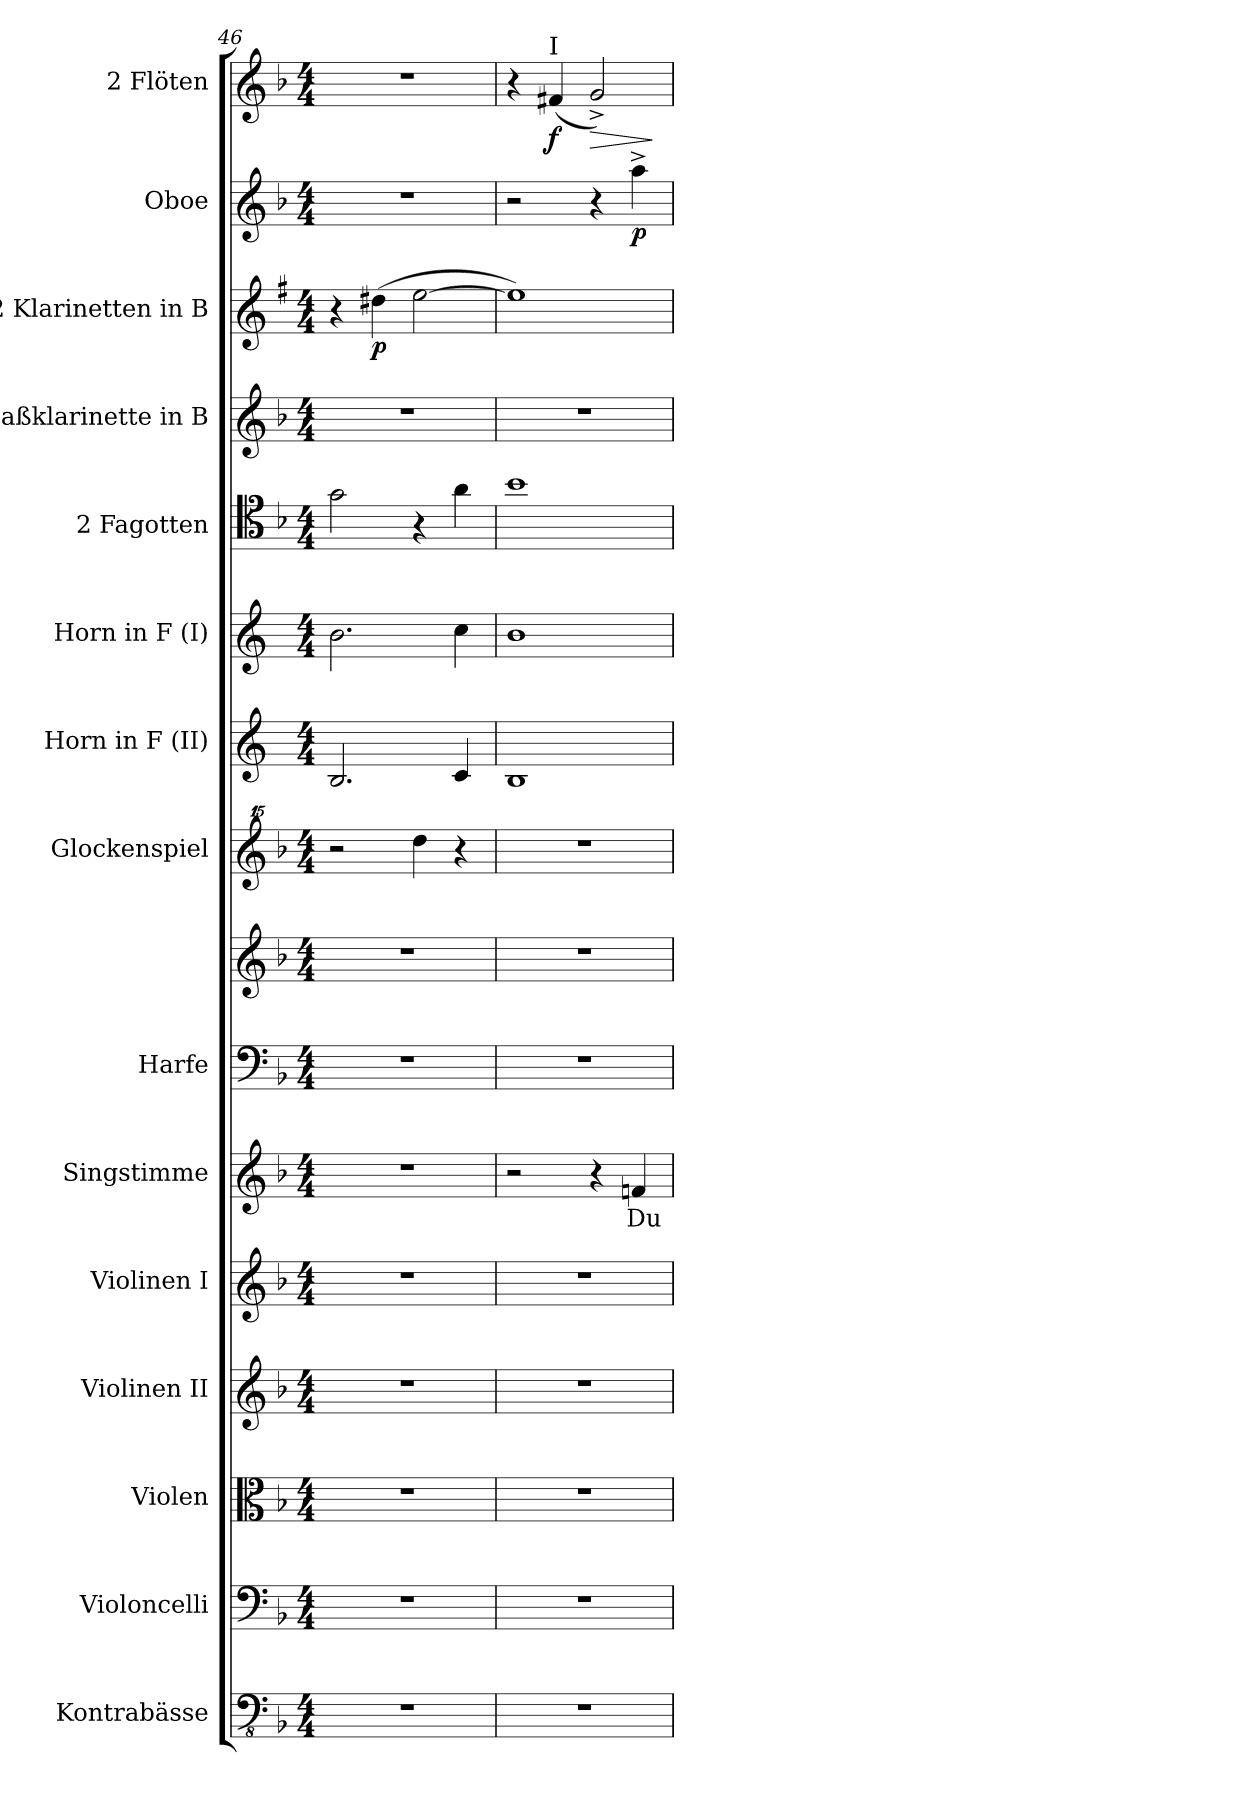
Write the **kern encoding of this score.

**kern	**kern	**kern	**kern	**kern	**kern	**text	**kern	**kern	**kern	**kern	**kern	**kern	**kern	**kern	**dynam	**kern	**dynam	**kern	**dynam
*part15	*part14	*part13	*part12	*part11	*part10	*part10	*part9	*part9	*part8	*part7	*part6	*part5	*part4	*part3	*part3	*part2	*part2	*part1	*part1
*staff16	*staff15	*staff14	*staff13	*staff12	*staff11	*staff11	*staff10	*staff9	*staff8	*staff7	*staff6	*staff5	*staff4	*staff3	*staff3	*staff2	*staff2	*staff1	*staff1
*I"Kontrabässe	*I"Violoncelli	*I"Violen	*I"Violinen II	*I"Violinen I	*I"Singstimme	*	*I"Harfe	*	*I"Glockenspiel	*I"Horn in F (II)	*I"Horn in F (I)	*I"2 Fagotten	*I"Baßklarinette in B	*I"2 Klarinetten in B	*	*I"Oboe	*	*I"2 Flöten	*
*I'Kb.	*I'Vc.	*	*I'Vl. II	*I'Vl. I	*I'Singst.	*	*I'Hf.	*	*I'Glk.	*I'Hr. II	*I'Hr. I	*I'Fg.	*I'Bklar. (B)	*I'Klar. (B)	*	*I'Ob.	*	*I'Fl.	*
*clefFv4	*clefF4	*clefC3	*clefG2	*clefG2	*clefG2	*	*clefF4	*clefG2	*clefG^^2	*clefG2	*clefG2	*clefC4	*clefG2	*clefG2	*	*clefG2	*	*clefG2	*
*	*	*	*	*	*	*	*	*	*	*ITrd4c7	*ITrd4c7	*	*ITrd8c14	*ITrd1c2	*	*	*	*	*
*k[b-]	*k[b-]	*k[b-]	*k[b-]	*k[b-]	*k[b-]	*	*k[b-]	*k[b-]	*k[b-]	*k[b-]	*k[b-]	*k[b-]	*k[b-]	*k[b-]	*	*k[b-]	*	*k[b-]	*
*M4/4	*M4/4	*M4/4	*M4/4	*M4/4	*M4/4	*	*M4/4	*M4/4	*M4/4	*M4/4	*M4/4	*M4/4	*M4/4	*M4/4	*	*M4/4	*	*M4/4	*
=46	=46	=46	=46	=46	=46	=46	=46	=46	=46	=46	=46	=46	=46	=46	=46	=46	=46	=46	=46
1r	1r	1r	1r	1r	1r	.	1r	1r	2r	2.E/	2.e\	2g\	1r	4r	.	1r	.	1r	.
!	!	!	!	!	!	!	!	!	!	!	!	!	!	!	!LO:DY:b	!	!	!	!
.	.	.	.	.	.	.	.	.	.	.	.	.	.	(>4cc#X\	p	.	.	.	.
.	.	.	.	.	.	.	.	.	4dddd\	.	.	4r	.	[2dd\	.	.	.	.	.
.	.	.	.	.	.	.	.	.	4r	4F/	4f\	4a\	.	.	.	.	.	.	.
=47	=47	=47	=47	=47	=47	=47	=47	=47	=47	=47	=47	=47	=47	=47	=47	=47	=47	=47	=47
1r	1r	1r	1r	1r	2r	.	1r	1r	1r	1E	1e	1b-	1r	1dd])	.	2r	.	4r	.
!	!	!	!	!	!	!	!	!	!	!	!	!	!	!	!	!	!	!LO:TX:a:t=I	!
!	!	!	!	!	!	!	!	!	!	!	!	!	!	!	!	!	!	!	!LO:DY:b
.	.	.	.	.	.	.	.	.	.	.	.	.	.	.	.	.	.	(<4f#X/	f
!	!	!	!	!	!	!	!	!	!	!	!	!	!	!	!	!	!	!	!LO:HP:b
.	.	.	.	.	4r	.	.	.	.	.	.	.	.	.	.	4r	.	2g^/)	>
!	!	!	!	!	!	!LO:LY:b	!	!	!	!	!	!	!	!	!	!	!LO:DY:b	!	!
.	.	.	.	.	4fn/	Du	.	.	.	.	.	.	.	.	.	4aa^\	p	.	.
.	.	.	.	.	.	.	.	.	.	.	.	.	.	.	.	.	.	.	]
=	=	=	=	=	=	=	=	=	=	=	=	=	=	=	=	=	=	=	=
*-	*-	*-	*-	*-	*-	*-	*-	*-	*-	*-	*-	*-	*-	*-	*-	*-	*-	*-	*-
